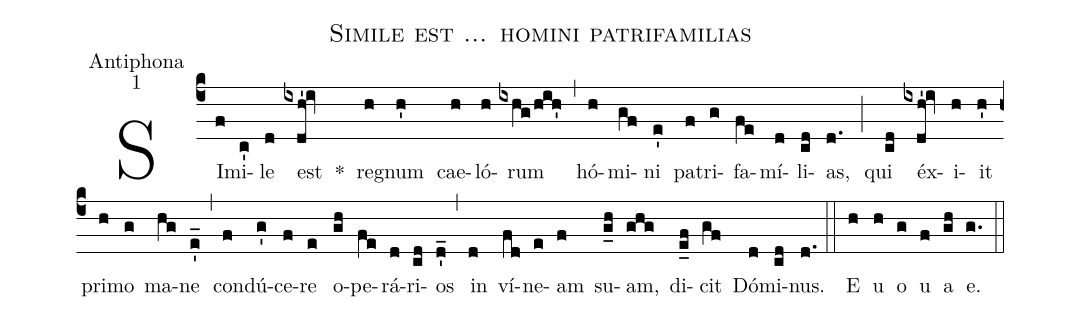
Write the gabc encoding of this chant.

name:Simile est ... homini patrifamilias;
office-part:Antiphona;
mode:1;
%%
(c4) SI(f)mi(c')le(d) est(ixdh'!iv) *() re(h)gnum(h') cae(h)ló(h)rum(ixhg/hih') (,) hó(h)mi(gf)ni(e') pa(f)tri(g)fa(fe)mí(d)li(cd)as,(d.) (;) qui(cd) éx(ixdh'!iv)i(h)it(h') pri(h)mo(g) ma(hg)ne(e'_) (,) con(f)dú(g')ce(f)re(e) o(gh)pe(fe)rá(d)ri(cd)os(d'_) (,) in(d) ví(fd)ne(e)am(f) su(g_h)am,(ghg) di(e_f)cit(gf) Dó(d)mi(cd)nus.(d.) (::) <eu>E(h) u(h) o(g) u(f) a(gh) e.</eu>(g.) (::)
